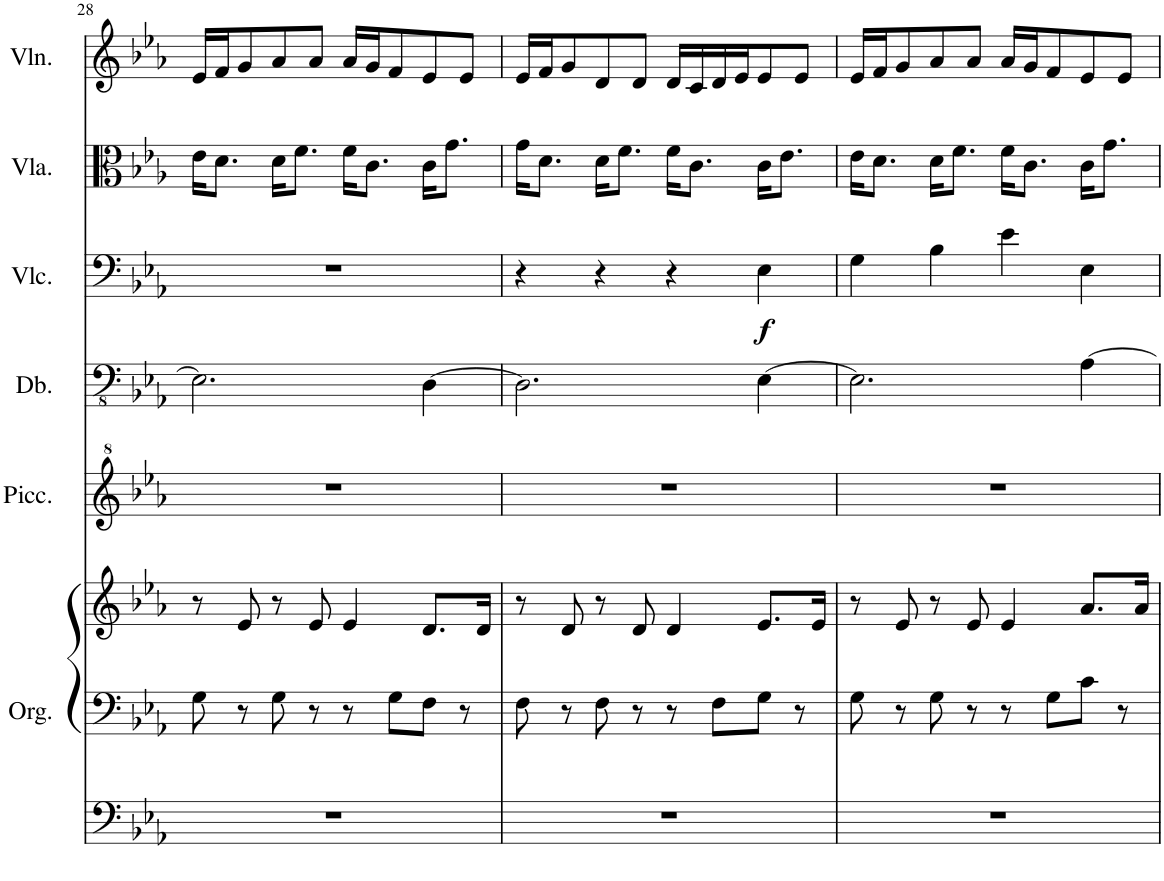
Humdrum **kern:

**kern	**kern	**kern	**kern	**kern	**kern	**dynam	**kern	**kern
*part6	*part6	*part6	*part5	*part4	*part3	*part3	*part2	*part1
*staff8	*staff7	*staff6	*staff5	*staff4	*staff3	*staff3	*staff2	*staff1
*I"Organ	*	*	*I"Piccolo	*I"Double Bass	*I"Violoncello	*	*I"Viola	*I"Violin
*I'Org.	*	*	*I'Picc.	*I'Db.	*I'Vlc.	*	*I'Vla.	*I'Vln.
!!LO:PB:g=z
*clefF4	*clefF4	*clefG2	*clefG^2	*clefFv4	*clefF4	*	*clefC3	*clefG2
*	*	*	*Trd-7c-12	*Trd7c12	*	*	*	*
*k[b-e-a-]	*k[b-e-a-]	*k[b-e-a-]	*k[b-e-a-]	*k[b-e-a-]	*k[b-e-a-]	*	*k[b-e-a-]	*k[b-e-a-]
=28	=28	=28	=28	=28	=28	=28	=28	=28
1r	8G\	8r	1r	2.EE-\]	1r	.	16e-\KL	16e-/LL
.	.	.	.	.	.	.	8.d\J	16f/J
.	8r	8e-/	.	.	.	.	.	8g/
.	8G\	8r	.	.	.	.	16d\KL	8a-/
.	.	.	.	.	.	.	8.f\J	.
.	8r	8e-/	.	.	.	.	.	8a-/J
.	8r	4e-/	.	.	.	.	16f\KL	16a-/LL
.	.	.	.	.	.	.	8.c\J	16g/J
.	8G\L	.	.	.	.	.	.	8f/
.	8F\J	8.d/L	.	[4DD\	.	.	16c\KL	8e-/
.	.	.	.	.	.	.	8.g\J	.
.	8r	.	.	.	.	.	.	8e-/J
.	.	16d/Jk	.	.	.	.	.	.
=29	=29	=29	=29	=29	=29	=29	=29	=29
1r	8F\	8r	1r	2.DD\]	4r	.	16g\KL	16e-/LL
.	.	.	.	.	.	.	8.d\J	16f/J
.	8r	8d/	.	.	.	.	.	8g/
.	8F\	8r	.	.	4r	.	16d\KL	8d/
.	.	.	.	.	.	.	8.f\J	.
.	8r	8d/	.	.	.	.	.	8d/J
.	8r	4d/	.	.	4r	.	16f\KL	16d/LL
.	.	.	.	.	.	.	8.c\J	16c/
.	8F\L	.	.	.	.	.	.	16d/
.	.	.	.	.	.	.	.	16e-/J
!	!	!	!	!	!	!LO:DY:b	!	!
.	8G\J	8.e-/L	.	[4EE-\	4E-\	f	16c\KL	8e-/
.	.	.	.	.	.	.	8.e-\J	.
.	8r	.	.	.	.	.	.	8e-/J
.	.	16e-/Jk	.	.	.	.	.	.
=30	=30	=30	=30	=30	=30	=30	=30	=30
1r	8G\	8r	1r	2.EE-\]	4G\	.	16e-\KL	16e-/LL
.	.	.	.	.	.	.	8.d\J	16f/J
.	8r	8e-/	.	.	.	.	.	8g/
.	8G\	8r	.	.	4B-\	.	16d\KL	8a-/
.	.	.	.	.	.	.	8.f\J	.
.	8r	8e-/	.	.	.	.	.	8a-/J
.	8r	4e-/	.	.	4e-\	.	16f\KL	16a-/LL
.	.	.	.	.	.	.	8.c\J	16g/J
.	8G\L	.	.	.	.	.	.	8f/
.	8c\J	8.a-/L	.	[4AA-\	4E-\	.	16c\KL	8e-/
.	.	.	.	.	.	.	8.g\J	.
.	8r	.	.	.	.	.	.	8e-/J
.	.	16a-/Jk	.	.	.	.	.	.
=	=	=	=	=	=	=	=	=
*-	*-	*-	*-	*-	*-	*-	*-	*-
